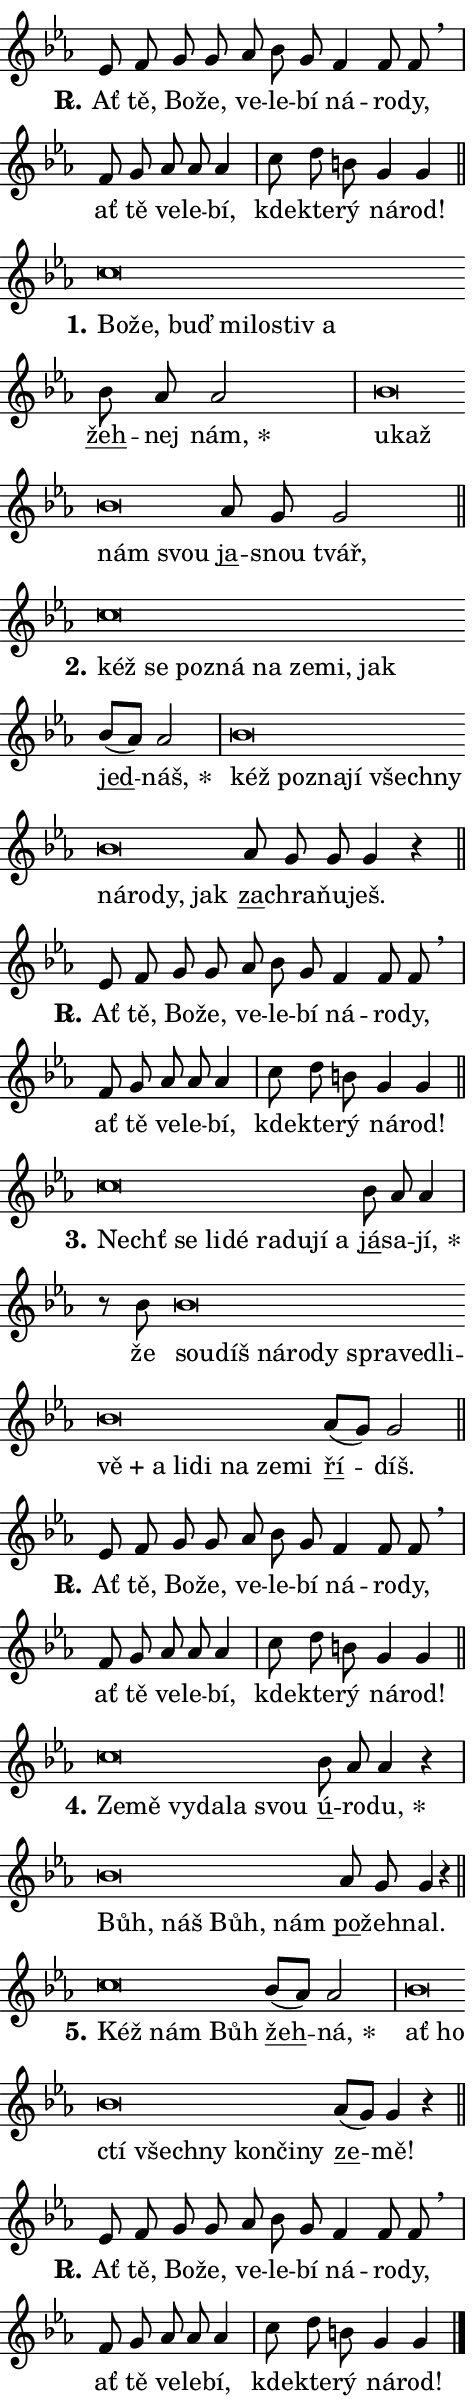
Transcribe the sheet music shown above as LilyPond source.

\version "2.24.0"
\header { tagline = "" }
\paper {
  indent = 0\cm
  top-margin = 0\cm
  right-margin = 0.13\cm % to fit lyric hyphens
  bottom-margin = 0\cm
  left-margin = 0\cm
  paper-width = 8\cm
  page-breaking = #ly:one-page-breaking
  system-system-spacing.basic-distance = #11
  score-system-spacing.basic-distance = #11
  ragged-last = ##f
}


%% Author: Thomas Morley
%% https://lists.gnu.org/archive/html/lilypond-user/2020-05/msg00002.html
#(define (line-position grob)
"Returns position of @var[grob} in current system:
   @code{'start}, if at first time-step
   @code{'end}, if at last time-step
   @code{'middle} otherwise
"
  (let* ((col (ly:item-get-column grob))
         (ln (ly:grob-object col 'left-neighbor))
         (rn (ly:grob-object col 'right-neighbor))
         (col-to-check-left (if (ly:grob? ln) ln col))
         (col-to-check-right (if (ly:grob? rn) rn col))
         (break-dir-left
           (and
             (ly:grob-property col-to-check-left 'non-musical #f)
             (ly:item-break-dir col-to-check-left)))
         (break-dir-right
           (and
             (ly:grob-property col-to-check-right 'non-musical #f)
             (ly:item-break-dir col-to-check-right))))
        (cond ((eqv? 1 break-dir-left) 'start)
              ((eqv? -1 break-dir-right) 'end)
              (else 'middle))))

#(define (tranparent-at-line-position vctor)
  (lambda (grob)
  "Relying on @code{line-position} select the relevant enry from @var{vctor}.
Used to determine transparency,"
    (case (line-position grob)
      ((end) (not (vector-ref vctor 0)))
      ((middle) (not (vector-ref vctor 1)))
      ((start) (not (vector-ref vctor 2))))))

noteHeadBreakVisibility =
#(define-music-function (break-visibility)(vector?)
"Makes @code{NoteHead}s transparent relying on @var{break-visibility}"
#{
  \override NoteHead.transparent =
    #(tranparent-at-line-position break-visibility)
#})

#(define delete-ledgers-for-transparent-note-heads
  (lambda (grob)
    "Reads whether a @code{NoteHead} is transparent.
If so this @code{NoteHead} is removed from @code{'note-heads} from
@var{grob}, which is supposed to be @code{LedgerLineSpanner}.
As a result ledgers are not printed for this @code{NoteHead}"
    (let* ((nhds-array (ly:grob-object grob 'note-heads))
           (nhds-list
             (if (ly:grob-array? nhds-array)
                 (ly:grob-array->list nhds-array)
                 '()))
           ;; Relies on the transparent-property being done before
           ;; Staff.LedgerLineSpanner.after-line-breaking is executed.
           ;; This is fragile ...
           (to-keep
             (remove
               (lambda (nhd)
                 (ly:grob-property nhd 'transparent #f))
               nhds-list)))
      ;; TODO find a better method to iterate over grob-arrays, similiar
      ;; to filter/remove etc for lists
      ;; For now rebuilt from scratch
      (set! (ly:grob-object grob 'note-heads)  '())
      (for-each
        (lambda (nhd)
          (ly:pointer-group-interface::add-grob grob 'note-heads nhd))
        to-keep))))

squashNotes = {
  \override NoteHead.X-extent = #'(-0.2 . 0.2)
  \override NoteHead.Y-extent = #'(-0.75 . 0)
  \override NoteHead.stencil =
    #(lambda (grob)
       (let ((pos (ly:grob-property grob 'staff-position)))
         (begin
           (if (< pos -7) (display "ERROR: Lower brevis then expected\n") (display ""))
           (if (<= pos -6) ly:text-interface::print ly:note-head::print))))
}
unSquashNotes = {
  \revert NoteHead.X-extent
  \revert NoteHead.Y-extent
  \revert NoteHead.stencil
}

hideNotes = \noteHeadBreakVisibility #begin-of-line-visible
unHideNotes = \noteHeadBreakVisibility #all-visible

% work-around for resetting accidentals
% https://lilypond.org/doc/v2.23/Documentation/notation/displaying-rhythms#unmetered-music
cadenzaMeasure = {
  \cadenzaOff
  \partial 1024 s1024
  \cadenzaOn
}

#(define-markup-command (accent layout props text) (markup?)
  "Underline accented syllable"
  (interpret-markup layout props
    #{\markup \override #'(offset . 4.3) \underline { #text }#}))

responsum = \markup \concat {
  "R" \hspace #-1.05 \path #0.1 #'((moveto 0 0.07) (lineto 0.9 0.8)) \hspace #0.05 "."
}

spaceSize = #0.6828661417322834 % exact space size for TeX Gyre Schola

\layout {
  \context {
    \Staff
    \remove "Time_signature_engraver"
    \override LedgerLineSpanner.after-line-breaking = #delete-ledgers-for-transparent-note-heads
  }
  \context {
    \Lyrics {
      \override LyricSpace.minimum-distance = \spaceSize
      \override LyricText.font-name = #"TeX Gyre Schola"
      \override LyricText.font-size = 1
      \override StanzaNumber.font-name = #"TeX Gyre Schola Bold"
      \override StanzaNumber.font-size = 1
    }
  }
  \context {
    \Score 
    \override NoteHead.text =
      #(lambda (grob) 
        (let ((pos (ly:grob-property grob 'staff-position)))
          #{\markup {
            \combine
              \halign #-0.55 \raise #(if (= pos -6) 0 0.5) \override #'(thickness . 2) \draw-line #'(3.2 . 0)
              \musicglyph "noteheads.sM1"
          }#}))
  }
}

% magnetic-lyrics.ily
%
%   written by
%     Jean Abou Samra <jean@abou-samra.fr>
%     Werner Lemberg <wl@gnu.org>
%
%   adapted by
%     Jiri Hon <jiri.hon@gmail.com>
%
% Version 2022-Apr-15

% https://www.mail-archive.com/lilypond-user@gnu.org/msg149350.html

#(define (Left_hyphen_pointer_engraver context)
   "Collect syllable-hyphen-syllable occurrences in lyrics and store
them in properties.  This engraver only looks to the left.  For
example, if the lyrics input is @code{foo -- bar}, it does the
following.

@itemize @bullet
@item
Set the @code{text} property of the @code{LyricHyphen} grob between
@q{foo} and @q{bar} to @code{foo}.

@item
Set the @code{left-hyphen} property of the @code{LyricText} grob with
text @q{foo} to the @code{LyricHyphen} grob between @q{foo} and
@q{bar}.
@end itemize

Use this auxiliary engraver in combination with the
@code{lyric-@/text::@/apply-@/magnetic-@/offset!} hook."
   (let ((hyphen #f)
         (text #f))
     (make-engraver
      (acknowledgers
       ((lyric-syllable-interface engraver grob source-engraver)
        (set! text grob)))
      (end-acknowledgers
       ((lyric-hyphen-interface engraver grob source-engraver)
        ;(when (not (grob::has-interface grob 'lyric-space-interface))
          (set! hyphen grob)));)
      ((stop-translation-timestep engraver)
       (when (and text hyphen)
         (ly:grob-set-object! text 'left-hyphen hyphen))
       (set! text #f)
       (set! hyphen #f)))))

#(define (lyric-text::apply-magnetic-offset! grob)
   "If the space between two syllables is less than the value in
property @code{LyricText@/.details@/.squash-threshold}, move the right
syllable to the left so that it gets concatenated with the left
syllable.

Use this function as a hook for
@code{LyricText@/.after-@/line-@/breaking} if the
@code{Left_@/hyphen_@/pointer_@/engraver} is active."
   (let ((hyphen (ly:grob-object grob 'left-hyphen #f)))
     (when hyphen
       (let ((left-text (ly:spanner-bound hyphen LEFT)))
         (when (grob::has-interface left-text 'lyric-syllable-interface)
           (let* ((common (ly:grob-common-refpoint grob left-text X))
                  (this-x-ext (ly:grob-extent grob common X))
                  (left-x-ext
                   (begin
                     ;; Trigger magnetism for left-text.
                     (ly:grob-property left-text 'after-line-breaking)
                     (ly:grob-extent left-text common X)))
                  ;; `delta` is the gap width between two syllables.
                  (delta (- (interval-start this-x-ext)
                            (interval-end left-x-ext)))
                  (details (ly:grob-property grob 'details))
                  (threshold (assoc-get 'squash-threshold details 0.2)))
             (when (< delta threshold)
               (let* (;; We have to manipulate the input text so that
                      ;; ligatures crossing syllable boundaries are not
                      ;; disabled.  For languages based on the Latin
                      ;; script this is essentially a beautification.
                      ;; However, for non-Western scripts it can be a
                      ;; necessity.
                      (lt (ly:grob-property left-text 'text))
                      (rt (ly:grob-property grob 'text))
                      (is-space (grob::has-interface hyphen 'lyric-space-interface))
                      (space (if is-space " " ""))
                      (extra-delta (if is-space spaceSize 0))
                      ;; Append new syllable.
                      (ltrt-space (if (and (string? lt) (string? rt))
                                (string-append lt space rt)
                                (make-concat-markup (list lt space rt))))
                      ;; Right-align `ltrt` to the right side.
                      (ltrt-space-markup (grob-interpret-markup
                               grob
                               (make-translate-markup
                                (cons (interval-length this-x-ext) 0)
                                (make-right-align-markup ltrt-space)))))
                 (begin
                   ;; Don't print `left-text`.
                   (ly:grob-set-property! left-text 'stencil #f)
                   ;; Set text and stencil (which holds all collected
                   ;; syllables so far) and shift it to the left.
                   (ly:grob-set-property! grob 'text ltrt-space)
                   (ly:grob-set-property! grob 'stencil ltrt-space-markup)
                   (ly:grob-translate-axis! grob (- (- delta extra-delta)) X))))))))))


#(define (lyric-hyphen::displace-bounds-first grob)
   ;; Make very sure this callback isn't triggered too early.
   (let ((left (ly:spanner-bound grob LEFT))
         (right (ly:spanner-bound grob RIGHT)))
     (ly:grob-property left 'after-line-breaking)
     (ly:grob-property right 'after-line-breaking)
     (ly:lyric-hyphen::print grob)))

squashThreshold = #0.4

\layout {
  \context {
    \Lyrics
    \consists #Left_hyphen_pointer_engraver
    \override LyricText.after-line-breaking =
      #lyric-text::apply-magnetic-offset!
    \override LyricHyphen.stencil = #lyric-hyphen::displace-bounds-first
    \override LyricText.details.squash-threshold = \squashThreshold
    \override LyricHyphen.minimum-distance = 0
    \override LyricHyphen.minimum-length = \squashThreshold
  }
}

squashText = \override LyricText.details.squash-threshold = 9999
unSquashText = \override LyricText.details.squash-threshold = \squashThreshold

leftText = \override LyricText.self-alignment-X = #LEFT
unLeftText = \revert LyricText.self-alignment-X

starOffset = #(lambda (grob) 
                (let ((x_offset (ly:self-alignment-interface::aligned-on-x-parent grob)))
                  (if (= x_offset 0) 0 (+ x_offset 1.2))))

star = #(define-music-function (syllable)(string?)
"Append star separator at the end of a syllable"
#{
  \once \override LyricText.X-offset = #starOffset
  \lyricmode { \markup {
    #syllable
    \override #'((font-name . "TeX Gyre Schola Bold")) \hspace #0.2 \lower #0.65 \larger "*"
  } }
#})

starAccent = #(define-music-function (syllable)(string?)
"Append star separator at the end of a syllable and make accent"
#{
  \once \override LyricText.X-offset = #starOffset
  \lyricmode { \markup {
    \accent #syllable
    \override #'((font-name . "TeX Gyre Schola Bold")) \hspace #0.2 \lower #0.65 \larger "*"
  } }
#})

breath = #(define-music-function (syllable)(string?)
"Append breathing indicator at the end of a syllable"
#{
  \lyricmode { \markup { #syllable "+" } }
#})

optionalBreath = #(define-music-function (syllable)(string?)
"Append optional breathing indicator at the end of a syllable"
#{
  \lyricmode { \markup { #syllable "(+)" } }
#})


\score {
    <<
        \new Voice = "melody" { \cadenzaOn \key es \major \relative { es'8 f g g as bes g \bar "" f4 f8 f \breathe \cadenzaMeasure \bar "|" f g as as as4 \cadenzaMeasure \bar "|" c8 d b g4 g \cadenzaMeasure \bar "||" \break } }
        \new Lyrics \lyricsto "melody" { \lyricmode { \set stanza = \responsum
Ať tě, Bo -- že, ve -- le -- bí ná -- ro -- dy, ať tě ve -- le -- bí, kde -- kte -- rý ná -- rod! } }
    >>
    \layout {}
}

\score {
    <<
        \new Voice = "melody" { \cadenzaOn \key es \major \relative { \squashNotes c''\breve*1/16 \hideNotes \breve*1/16 \bar "" \breve*1/16 \bar "" \breve*1/16 \bar "" \breve*1/16 \bar "" \breve*1/16 \breve*1/16 \bar "" \unHideNotes \unSquashNotes \bar "" bes8 as as2 \cadenzaMeasure \bar "|" \squashNotes bes\breve*1/16 \hideNotes \breve*1/16 \bar "" \breve*1/16 \breve*1/16 \bar "" \unHideNotes \unSquashNotes \bar "" as8 g g2 \cadenzaMeasure \bar "||" \break } }
        \new Lyrics \lyricsto "melody" { \lyricmode { \set stanza = "1."
\leftText Bo -- \squashText že, buď mi -- lo -- stiv a \unLeftText \unSquashText \markup \accent žeh -- nej \star nám, \leftText u -- \squashText kaž nám svou \unLeftText \unSquashText \markup \accent ja -- snou tvář, } }
    >>
    \layout {}
}

\score {
    <<
        \new Voice = "melody" { \cadenzaOn \key es \major \relative { \squashNotes c''\breve*1/16 \hideNotes \breve*1/16 \bar "" \breve*1/16 \bar "" \breve*1/16 \bar "" \breve*1/16 \bar "" \breve*1/16 \bar "" \breve*1/16 \breve*1/16 \bar "" \unHideNotes \unSquashNotes \bar "" bes8[( as)] as2 \cadenzaMeasure \bar "|" \squashNotes bes\breve*1/16 \hideNotes \breve*1/16 \bar "" \breve*1/16 \bar "" \breve*1/16 \bar "" \breve*1/16 \bar "" \breve*1/16 \bar "" \breve*1/16 \bar "" \breve*1/16 \bar "" \breve*1/16 \breve*1/16 \bar "" \unHideNotes \unSquashNotes \bar "" as8 g g g4 r \cadenzaMeasure \bar "||" \break } }
        \new Lyrics \lyricsto "melody" { \lyricmode { \set stanza = "2."
\leftText kéž \squashText se po -- zná na ze -- mi, jak \unLeftText \unSquashText \markup \accent jed -- \star náš, \leftText kéž \squashText po -- zna -- jí všech -- ny ná -- ro -- dy, jak \unLeftText \unSquashText \markup \accent za -- chra -- ňu -- ješ. } }
    >>
    \layout {}
}

\score {
    <<
        \new Voice = "melody" { \cadenzaOn \key es \major \relative { es'8 f g g as bes g \bar "" f4 f8 f \breathe \cadenzaMeasure \bar "|" f g as as as4 \cadenzaMeasure \bar "|" c8 d b g4 g \cadenzaMeasure \bar "||" \break } }
        \new Lyrics \lyricsto "melody" { \lyricmode { \set stanza = \responsum
Ať tě, Bo -- že, ve -- le -- bí ná -- ro -- dy, ať tě ve -- le -- bí, kde -- kte -- rý ná -- rod! } }
    >>
    \layout {}
}

\score {
    <<
        \new Voice = "melody" { \cadenzaOn \key es \major \relative { \squashNotes c''\breve*1/16 \hideNotes \breve*1/16 \bar "" \breve*1/16 \bar "" \breve*1/16 \bar "" \breve*1/16 \bar "" \breve*1/16 \bar "" \breve*1/16 \breve*1/16 \bar "" \unHideNotes \unSquashNotes \bar "" bes8 as as4 \cadenzaMeasure \bar "|" r8 bes8 \squashNotes bes\breve*1/16 \hideNotes \breve*1/16 \bar "" \breve*1/16 \bar "" \breve*1/16 \bar "" \breve*1/16 \bar "" \breve*1/16 \bar "" \breve*1/16 \bar "" \breve*1/16 \bar "" \breve*1/16 \bar "" \breve*1/16 \bar "" \breve*1/16 \bar "" \breve*1/16 \bar "" \breve*1/16 \bar "" \breve*1/16 \breve*1/16 \bar "" \unHideNotes \unSquashNotes \bar "" as8[( g)] g2 \cadenzaMeasure \bar "||" \break } }
        \new Lyrics \lyricsto "melody" { \lyricmode { \set stanza = "3."
\leftText Nechť \squashText se li -- dé ra -- du -- jí a \unLeftText \unSquashText \markup \accent já -- sa -- \star jí, že \leftText sou -- \squashText díš ná -- ro -- dy spra -- ve -- dli -- \breath "vě" a li -- di na ze -- mi \unLeftText \unSquashText \markup \accent ří -- díš. } }
    >>
    \layout {}
}

\score {
    <<
        \new Voice = "melody" { \cadenzaOn \key es \major \relative { es'8 f g g as bes g \bar "" f4 f8 f \breathe \cadenzaMeasure \bar "|" f g as as as4 \cadenzaMeasure \bar "|" c8 d b g4 g \cadenzaMeasure \bar "||" \break } }
        \new Lyrics \lyricsto "melody" { \lyricmode { \set stanza = \responsum
Ať tě, Bo -- že, ve -- le -- bí ná -- ro -- dy, ať tě ve -- le -- bí, kde -- kte -- rý ná -- rod! } }
    >>
    \layout {}
}

\score {
    <<
        \new Voice = "melody" { \cadenzaOn \key es \major \relative { \squashNotes c''\breve*1/16 \hideNotes \breve*1/16 \bar "" \breve*1/16 \bar "" \breve*1/16 \bar "" \breve*1/16 \breve*1/16 \bar "" \unHideNotes \unSquashNotes \bar "" bes8 as as4 r \cadenzaMeasure \bar "|" \squashNotes bes\breve*1/16 \hideNotes \breve*1/16 \bar "" \breve*1/16 \breve*1/16 \bar "" \unHideNotes \unSquashNotes \bar "" as8 g g4 r \cadenzaMeasure \bar "||" \break } }
        \new Lyrics \lyricsto "melody" { \lyricmode { \set stanza = "4."
\leftText Ze -- \squashText mě vy -- da -- la svou \unLeftText \unSquashText \markup \accent ú -- ro -- \star du, \leftText Bůh, \squashText náš Bůh, nám \unLeftText \unSquashText \markup \accent po -- žeh -- nal. } }
    >>
    \layout {}
}

\score {
    <<
        \new Voice = "melody" { \cadenzaOn \key es \major \relative { \squashNotes c''\breve*1/16 \hideNotes \breve*1/16 \breve*1/16 \bar "" \unHideNotes \unSquashNotes \bar "" bes8[( as)] as2 \cadenzaMeasure \bar "|" \squashNotes bes\breve*1/16 \hideNotes \breve*1/16 \bar "" \breve*1/16 \bar "" \breve*1/16 \bar "" \breve*1/16 \bar "" \breve*1/16 \bar "" \breve*1/16 \breve*1/16 \bar "" \unHideNotes \unSquashNotes \bar "" as8[( g)] g4 r \cadenzaMeasure \bar "||" \break } }
        \new Lyrics \lyricsto "melody" { \lyricmode { \set stanza = "5."
\leftText Kéž \squashText nám Bůh \unLeftText \unSquashText \markup \accent žeh -- \star ná, \leftText ať \squashText ho ctí všech -- ny kon -- či -- ny \unLeftText \unSquashText \markup \accent ze -- mě! } }
    >>
    \layout {}
}

\score {
    <<
        \new Voice = "melody" { \cadenzaOn \key es \major \relative { es'8 f g g as bes g \bar "" f4 f8 f \breathe \cadenzaMeasure \bar "|" f g as as as4 \cadenzaMeasure \bar "|" c8 d b g4 g \cadenzaMeasure \bar "||" \break } \bar "|." }
        \new Lyrics \lyricsto "melody" { \lyricmode { \set stanza = \responsum
Ať tě, Bo -- že, ve -- le -- bí ná -- ro -- dy, ať tě ve -- le -- bí, kde -- kte -- rý ná -- rod! } }
    >>
    \layout {}
}
